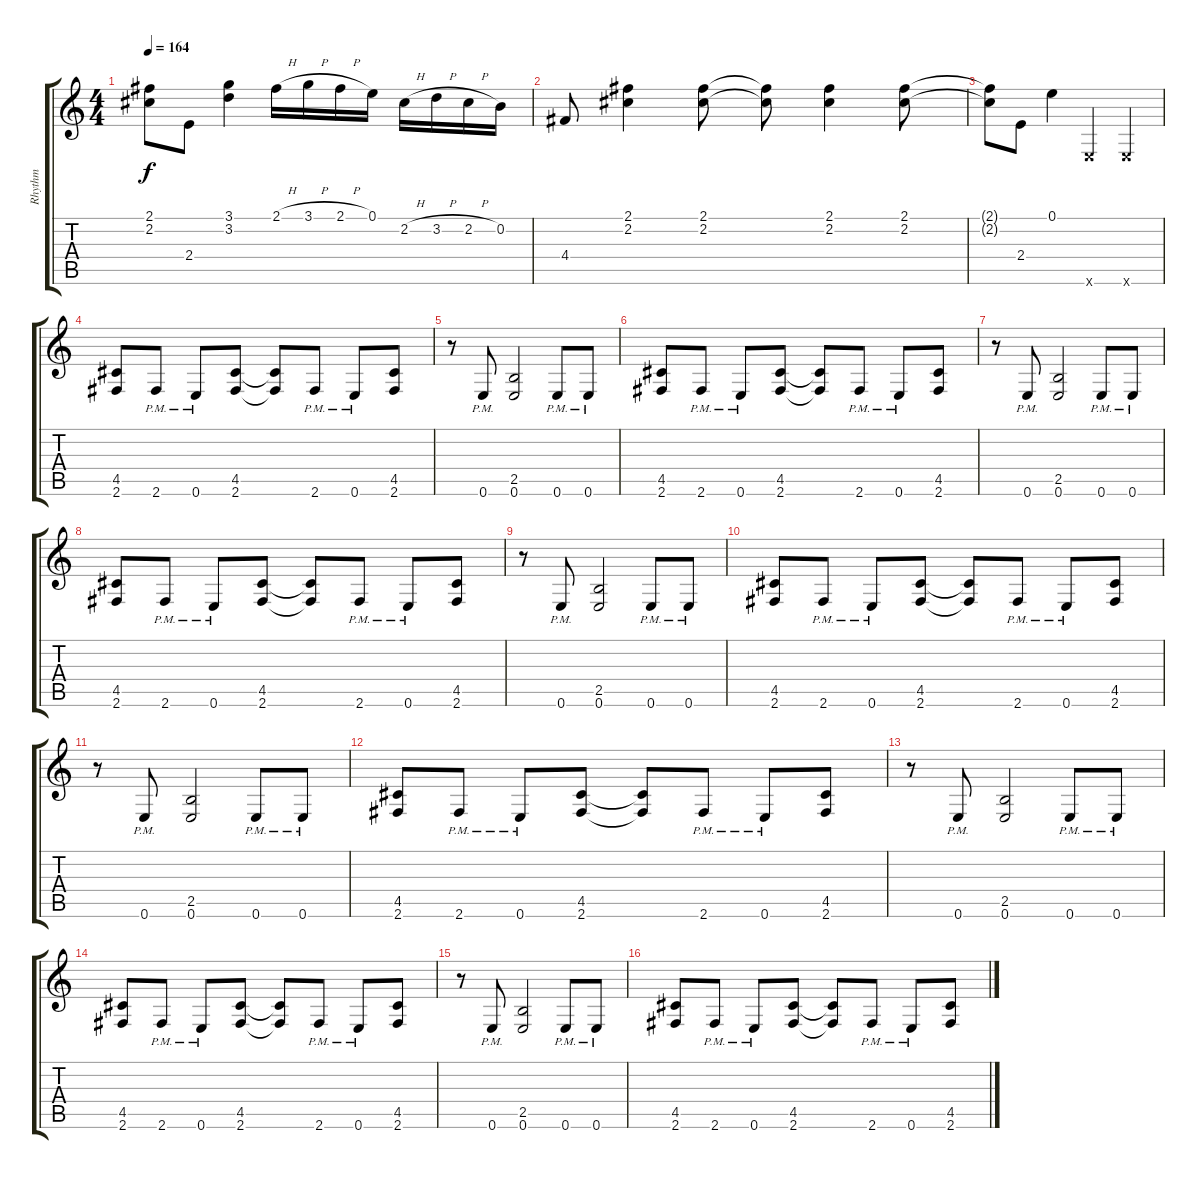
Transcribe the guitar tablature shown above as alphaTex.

\track ("Rhythm" "Rhythm") {instrument electricguitarclean}
\staff {score tabs}
\tuning (E4 B3 G3 D3 A2 E2) {hide}
\ts (4 4)
\tempo 164
\clef g2
\ks c
(2.1{t} 2.2{t}).8{dy f} 2.4.8 (3.1 3.2).4 2.1{h}.16 3.1{h}.16 2.1{h}.16 0.1.16 2.2{h}.16 3.2{h}.16 2.2{h}.16 0.2.16 |
4.4.8 (2.1 2.2).4 (2.1 2.2).8 (2.1{t} 2.2{t}).8 (2.1 2.2).4 (2.1 2.2).8 |
(2.1{t} 2.2{t}).8 2.4.8 0.1.4 0.6{x}.4 0.6{x}.4 |
(4.5 2.6).8{instrument electricguitarclean} 2.6{pm}.8 0.6{pm}.8 (4.5 2.6).8 (4.5{t} 2.6{t}).8 2.6{pm}.8 0.6{pm}.8 (4.5 2.6).8 |
r.8 0.6{pm}.8 (2.5 0.6).2 0.6{pm}.8 0.6{pm}.8 |
(4.5 2.6).8 2.6{pm}.8 0.6{pm}.8 (4.5 2.6).8 (4.5{t} 2.6{t}).8 2.6{pm}.8 0.6{pm}.8 (4.5 2.6).8 |
r.8 0.6{pm}.8 (2.5 0.6).2 0.6{pm}.8 0.6{pm}.8 |
(4.5 2.6).8 2.6{pm}.8 0.6{pm}.8 (4.5 2.6).8 (4.5{t} 2.6{t}).8 2.6{pm}.8 0.6{pm}.8 (4.5 2.6).8 |
r.8 0.6{pm}.8 (2.5 0.6).2 0.6{pm}.8 0.6{pm}.8 |
(4.5 2.6).8 2.6{pm}.8 0.6{pm}.8 (4.5 2.6).8 (4.5{t} 2.6{t}).8 2.6{pm}.8 0.6{pm}.8 (4.5 2.6).8 |
r.8 0.6{pm}.8 (2.5 0.6).2 0.6{pm}.8 0.6{pm}.8 |
(4.5 2.6).8 2.6{pm}.8 0.6{pm}.8 (4.5 2.6).8 (4.5{t} 2.6{t}).8 2.6{pm}.8 0.6{pm}.8 (4.5 2.6).8 |
r.8 0.6{pm}.8 (2.5 0.6).2 0.6{pm}.8 0.6{pm}.8 |
(4.5 2.6).8 2.6{pm}.8 0.6{pm}.8 (4.5 2.6).8 (4.5{t} 2.6{t}).8 2.6{pm}.8 0.6{pm}.8 (4.5 2.6).8 |
r.8 0.6{pm}.8 (2.5 0.6).2 0.6{pm}.8 0.6{pm}.8 |
(4.5 2.6).8 2.6{pm}.8 0.6{pm}.8 (4.5 2.6).8 (4.5{t} 2.6{t}).8 2.6{pm}.8 0.6{pm}.8 (4.5 2.6).8
